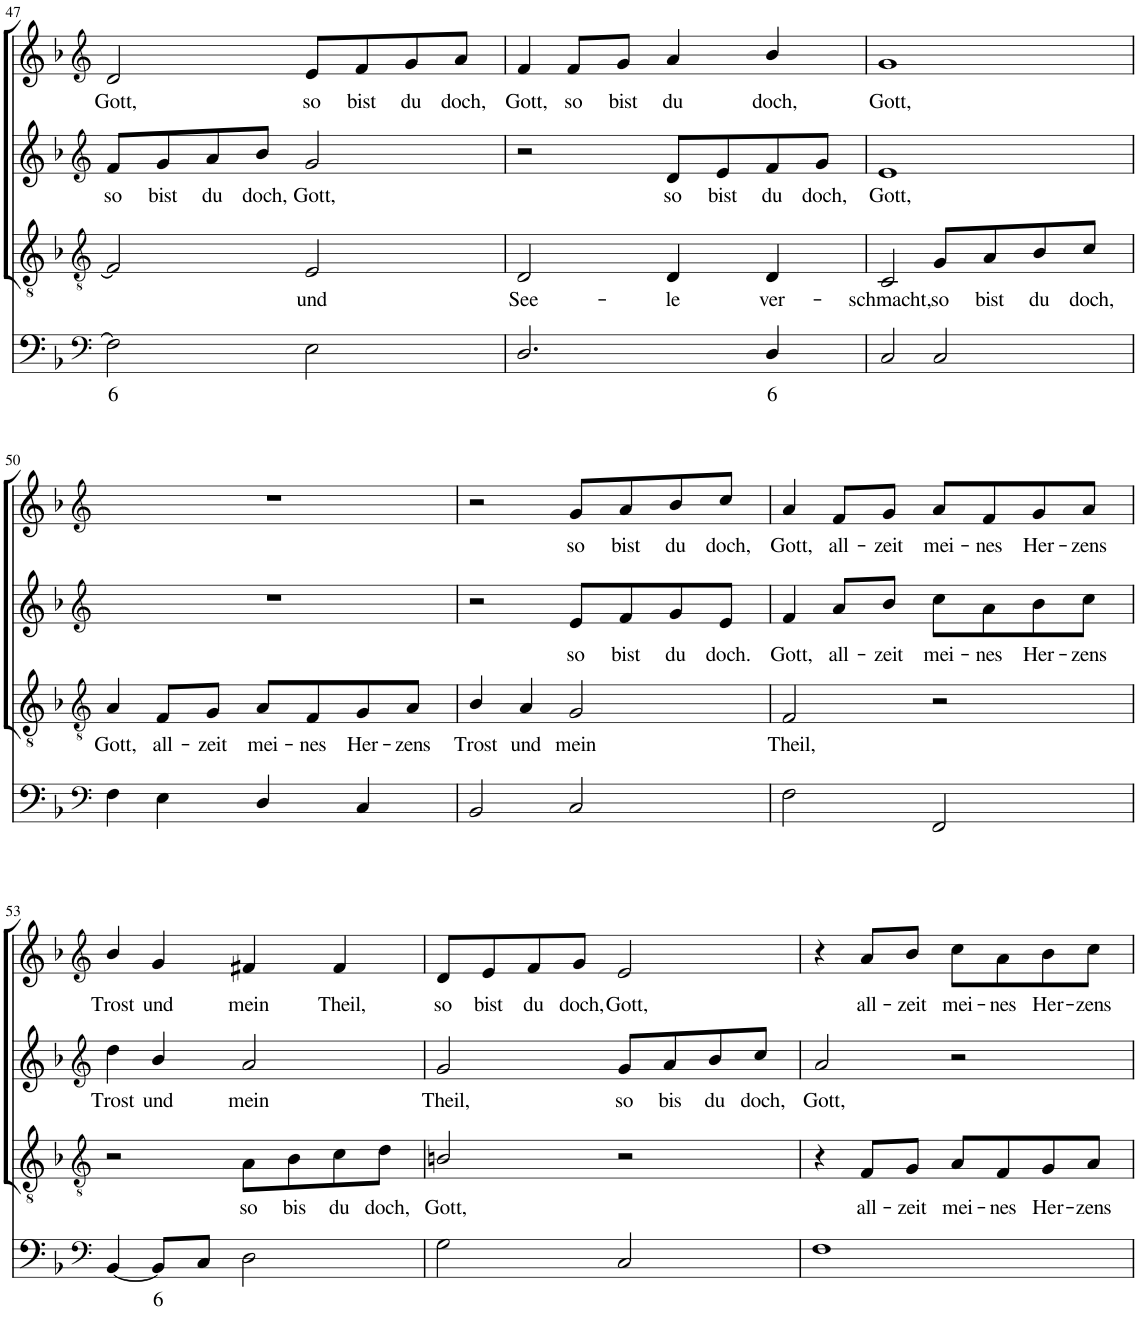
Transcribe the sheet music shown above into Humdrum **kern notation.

**kern	**text	**kern	**text	**kern	**text	**kern	**text
*part4	*part4	*part3	*part3	*part2	*part2	*part1	*part1
*staff4	*staff4	*staff3	*staff3	*staff2	*staff2	*staff1	*staff1
*I"Continuo	*	*I"Tenor	*	*I"Soprano II	*	*I"Soprano I	*
!!LO:PB:g=z
*clefF4	*	*clefGv2	*	*clefG2	*	*clefG2	*
*k[b-]	*	*k[b-]	*	*k[b-]	*	*k[b-]	*
=47	=47	=47	=47	=47	=47	=47	=47
!	!LO:LY:b	!	!	!	!LO:LY:b	!	!LO:LY:b
2F\]	6	2F/]	.	8f/L	so	2d/	Gott,
!	!	!	!	!	!LO:LY:b	!	!
.	.	.	.	8g/	bist	.	.
!	!	!	!	!	!LO:LY:b	!	!
.	.	.	.	8a/	du	.	.
!	!	!	!	!	!LO:LY:b	!	!
.	.	.	.	8b-/J	doch,	.	.
!	!	!	!LO:LY:b	!	!LO:LY:b	!	!LO:LY:b
2E\	.	2E/	und	2g/	Gott,	8e/L	so
!	!	!	!	!	!	!	!LO:LY:b
.	.	.	.	.	.	8f/	bist
!	!	!	!	!	!	!	!LO:LY:b
.	.	.	.	.	.	8g/	du
!	!	!	!	!	!	!	!LO:LY:b
.	.	.	.	.	.	8a/J	doch,
=48	=48	=48	=48	=48	=48	=48	=48
!	!	!	!LO:LY:b	!	!	!	!LO:LY:b
2.D/	.	2D/	See-	2r	.	4f/	Gott,
!	!	!	!	!	!	!	!LO:LY:b
.	.	.	.	.	.	8f/L	so
!	!	!	!	!	!	!	!LO:LY:b
.	.	.	.	.	.	8g/J	bist
!	!	!	!LO:LY:b	!	!LO:LY:b	!	!LO:LY:b
.	.	4D/	le	8d/L	so	4a/	du
!	!	!	!	!	!LO:LY:b	!	!
.	.	.	.	8e/	bist	.	.
!	!LO:LY:b	!	!LO:LY:b	!	!LO:LY:b	!	!LO:LY:b
4D/	6	4D/	ver-	8f/	du	4b-/	doch,
!	!	!	!	!	!LO:LY:b	!	!
.	.	.	.	8g/J	doch,	.	.
=49	=49	=49	=49	=49	=49	=49	=49
!	!	!	!LO:LY:b	!	!LO:LY:b	!	!LO:LY:b
2C/	.	2C/	schmacht,	1e	Gott,	1g	Gott,
!	!	!	!LO:LY:b	!	!	!	!
2C/	.	8G/L	so	.	.	.	.
!	!	!	!LO:LY:b	!	!	!	!
.	.	8A/	bist	.	.	.	.
!	!	!	!LO:LY:b	!	!	!	!
.	.	8B-/	du	.	.	.	.
!	!	!	!LO:LY:b	!	!	!	!
.	.	8c/J	doch,	.	.	.	.
!!LO:LB:g=z
=50	=50	=50	=50	=50	=50	=50	=50
*clefF4	*	*clefGv2	*	*clefG2	*	*clefG2	*
!	!	!	!LO:LY:b	!	!	!	!
4F\	.	4A/	Gott,	1r	.	1r	.
!	!	!	!LO:LY:b	!	!	!	!
4E\	.	8F/L	all-	.	.	.	.
!	!	!	!LO:LY:b	!	!	!	!
.	.	8G/J	zeit	.	.	.	.
!	!	!	!LO:LY:b	!	!	!	!
4D/	.	8A/L	mei-	.	.	.	.
!	!	!	!LO:LY:b	!	!	!	!
.	.	8F/	nes	.	.	.	.
!	!	!	!LO:LY:b	!	!	!	!
4C/	.	8G/	Her-	.	.	.	.
!	!	!	!LO:LY:b	!	!	!	!
.	.	8A/J	zens	.	.	.	.
=51	=51	=51	=51	=51	=51	=51	=51
!	!	!	!LO:LY:b	!	!	!	!
2BB-/	.	4B-/	Trost	2r	.	2r	.
!	!	!	!LO:LY:b	!	!	!	!
.	.	4A/	und	.	.	.	.
!	!	!	!LO:LY:b	!	!LO:LY:b	!	!LO:LY:b
2C/	.	2G/	mein	8e/L	so	8g/L	so
!	!	!	!	!	!LO:LY:b	!	!LO:LY:b
.	.	.	.	8f/	bist	8a/	bist
!	!	!	!	!	!LO:LY:b	!	!LO:LY:b
.	.	.	.	8g/	du	8b-/	du
!	!	!	!	!	!LO:LY:b	!	!LO:LY:b
.	.	.	.	8e/J	doch.	8cc/J	doch,
=52	=52	=52	=52	=52	=52	=52	=52
!	!	!	!LO:LY:b	!	!LO:LY:b	!	!LO:LY:b
2F\	.	2F/	Theil,	4f/	Gott,	4a/	Gott,
!	!	!	!	!	!LO:LY:b	!	!LO:LY:b
.	.	.	.	8a/L	all-	8f/L	all-
!	!	!	!	!	!LO:LY:b	!	!LO:LY:b
.	.	.	.	8b-/J	zeit	8g/J	zeit
!	!	!	!	!	!LO:LY:b	!	!LO:LY:b
2FF/	.	2r	.	8cc\L	mei-	8a/L	mei-
!	!	!	!	!	!LO:LY:b	!	!LO:LY:b
.	.	.	.	8a\	nes	8f/	nes
!	!	!	!	!	!LO:LY:b	!	!LO:LY:b
.	.	.	.	8b-\	Her-	8g/	Her-
!	!	!	!	!	!LO:LY:b	!	!LO:LY:b
.	.	.	.	8cc\J	zens	8a/J	zens
!!LO:LB:g=z
=53	=53	=53	=53	=53	=53	=53	=53
*clefF4	*	*clefGv2	*	*clefG2	*	*clefG2	*
!	!	!	!	!	!LO:LY:b	!	!LO:LY:b
[4BB-/	.	2r	.	4dd\	Trost	4b-/	Trost
!	!LO:LY:b	!	!	!	!LO:LY:b	!	!LO:LY:b
8BB-/L]	6	.	.	4b-/	und	4g/	und
8C/J	.	.	.	.	.	.	.
!	!	!	!LO:LY:b	!	!LO:LY:b	!	!LO:LY:b
2D\	.	8A\L	so	2a/	mein	4f#X/	mein
!	!	!	!LO:LY:b	!	!	!	!
.	.	8B-\	bis	.	.	.	.
!	!	!	!LO:LY:b	!	!	!	!LO:LY:b
.	.	8c\	du	.	.	4f#/	Theil,
!	!	!	!LO:LY:b	!	!	!	!
.	.	8d\J	doch,	.	.	.	.
=54	=54	=54	=54	=54	=54	=54	=54
!	!	!	!LO:LY:b	!	!LO:LY:b	!	!LO:LY:b
2G\	.	2Bn/	Gott,	2g/	Theil,	8d/L	so
!	!	!	!	!	!	!	!LO:LY:b
.	.	.	.	.	.	8e/	bist
!	!	!	!	!	!	!	!LO:LY:b
.	.	.	.	.	.	8f/	du
!	!	!	!	!	!	!	!LO:LY:b
.	.	.	.	.	.	8g/J	doch,
!	!	!	!	!	!LO:LY:b	!	!LO:LY:b
2C/	.	2r	.	8g/L	so	2e/	Gott,
!	!	!	!	!	!LO:LY:b	!	!
.	.	.	.	8a/	bis	.	.
!	!	!	!	!	!LO:LY:b	!	!
.	.	.	.	8b-/	du	.	.
!	!	!	!	!	!LO:LY:b	!	!
.	.	.	.	8cc/J	doch,	.	.
=55	=55	=55	=55	=55	=55	=55	=55
!	!	!	!	!	!LO:LY:b	!	!
1F	.	4r	.	2a/	Gott,	4r	.
!	!	!	!LO:LY:b	!	!	!	!LO:LY:b
.	.	8F/L	all-	.	.	8a/L	all-
!	!	!	!LO:LY:b	!	!	!	!LO:LY:b
.	.	8G/J	zeit	.	.	8b-/J	zeit
!	!	!	!LO:LY:b	!	!	!	!LO:LY:b
.	.	8A/L	mei-	2r	.	8cc\L	mei-
!	!	!	!LO:LY:b	!	!	!	!LO:LY:b
.	.	8F/	nes	.	.	8a\	nes
!	!	!	!LO:LY:b	!	!	!	!LO:LY:b
.	.	8G/	Her-	.	.	8b-\	Her-
!	!	!	!LO:LY:b	!	!	!	!LO:LY:b
.	.	8A/J	zens	.	.	8cc\J	zens
=	=	=	=	=	=	=	=
*-	*-	*-	*-	*-	*-	*-	*-
